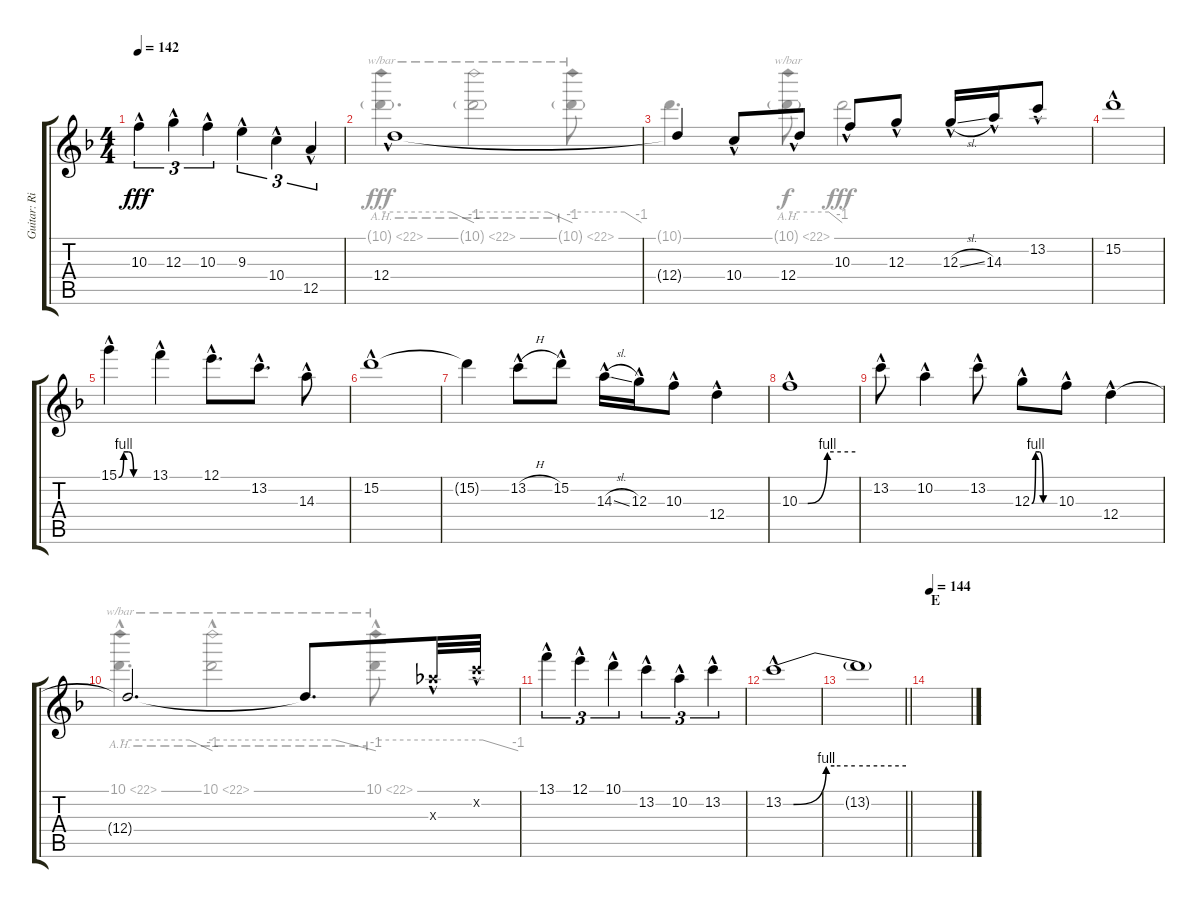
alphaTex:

\track ("Guitar: Rik" "Guitar: Ri") {instrument overdrivenguitar}
\staff {score tabs}
\tuning (E4 B3 G3 D3 A2 E2) {hide}
\voice
\ts (4 4)
\tempo 142
\clef g2
\ks f
10.3{hac}.4{tu (3 2) dy fff} 12.3{hac}.4{tu (3 2)} 10.3{hac}.4{tu (3 2)} 9.3{hac}.4{tu (3 2)} 10.4{hac}.4{tu (3 2)} 12.5{hac}.4{tu (3 2)} |
12.4{hac}.1 |
12.4{t}.4 10.4{hac}.8 12.4{hac}.8 10.3{hac}.8 12.3{hac}.8 12.3{sl hac}.16 14.3{hac}.16 13.2{hac}.8 |
15.2{hac}.1 |
15.1{be (custom 0 0 10 4 20 4 30 0 60 0) hac}.4 13.1{hac}.4 12.1{hac}.8{d} 13.2{hac}.8{d} 14.3{hac}.8 |
15.2{hac}.1 |
15.2{t}.4 13.2{h hac}.8 15.2{hac}.8 14.3{sl hac}.16 12.3{hac}.16 10.3{hac}.8 12.4{hac}.4 |
10.3{be (custom 0 0 9 0 30 4 60 4) hac}.1 |
13.2{hac}.8 10.2{hac}.4 13.2{hac}.8 12.3{be (custom 0 0 10 4 20 4 30 0 60 0) hac}.8 10.3{hac}.8 12.4{hac}.4 |
12.4{t}.2{d} 12.4{t}.8{d} 13.3{hac x}.32 13.2{hac x}.32 |
13.1{hac}.4{tu (3 2)} 12.1{hac}.4{tu (3 2)} 10.1{hac}.4{tu (3 2)} 13.2{hac}.4{tu (3 2)} 10.2{hac}.4{tu (3 2)} 13.2{hac}.4{tu (3 2)} |
13.2{be (custom 0 0 5 0 21 4 25 4 35 4 60 4) hac}.1 |
\barLineRight lightlight
13.2{t}.1 |
\section ("" "E")
\tempo 144
|
|
\voice
\clef g2
\ottava regular
\simile none
\ks f
|
10.1{ah 12 g}.4{d tbe (custom default 0 0 45 0 60 -4)} 10.1{ah 12 g}.2{tbe (custom default 0 0 45 0 60 -4)} 10.1{ah 12 g}.8{tbe (custom default 0 0 45 0 60 -4)} |
10.1{t}.4{d dy fff} 10.1{ah 12 g}.8{tbe (custom default 0 0 45 0 60 -4) dy f} 10.1{t}.2{dy fff} |
|
|
|
|
|
|
10.1{ah 12 hac}.4{d tbe (custom default 0 0 45 0 60 -4)} 10.1{ah 12 hac}.2{tbe (custom default 0 0 45 0 60 -4)} 10.1{ah 12 hac}.8{tbe (custom default 0 0 45 0 60 -4)} |
|
|
\barLineRight lightlight
|
|
|
